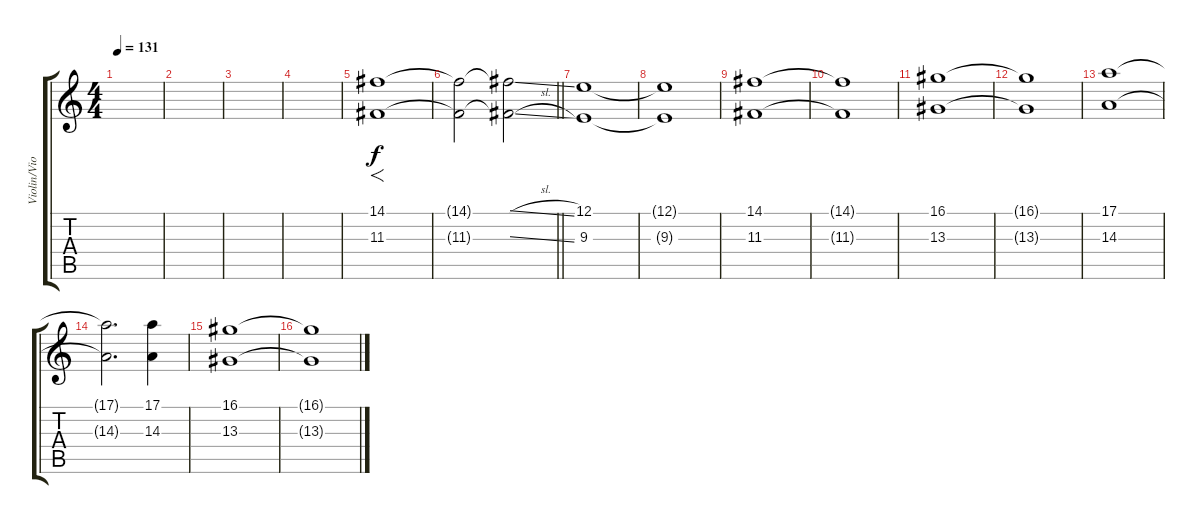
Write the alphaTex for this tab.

\track ("Violin/Viola (Anton Patzner)" "Violin/Vio") {instrument stringensemble1}
\staff {score tabs}
\tuning (E4 B3 G3 D3 A2 E2) {hide}
\ts (4 4)
\tempo 131
\clef g2
\ks c
|
|
|
|
(14.1 11.3).1{f} |
\barLineRight lightlight
(14.1{t} 11.3{t}).2 (14.1{sl t} 11.3{sl t}).2 |
(12.1 9.3).1 |
(12.1{t} 9.3{t}).1 |
(14.1 11.3).1 |
(14.1{t} 11.3{t}).1 |
(16.1 13.3).1 |
(16.1{t} 13.3{t}).1 |
(17.1 14.3).1 |
(17.1{t} 14.3{t}).2{d} (17.1 14.3).4 |
(16.1 13.3).1 |
(16.1{t} 13.3{t}).1
